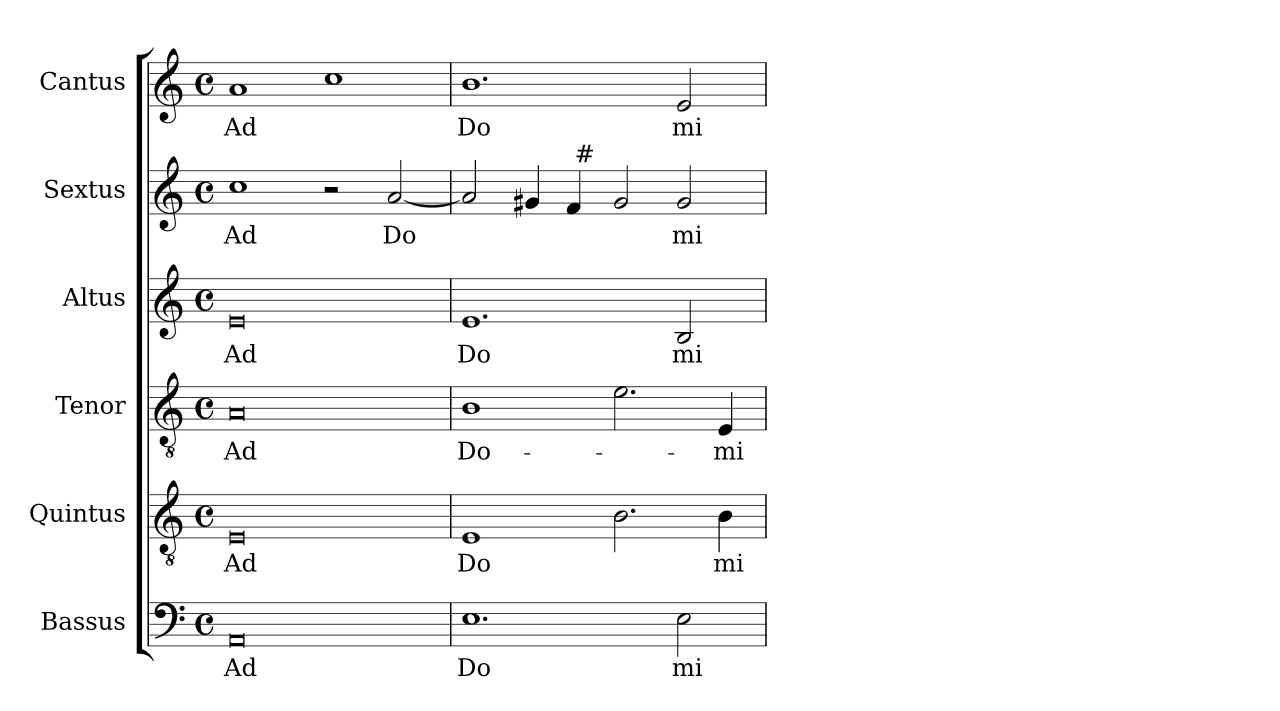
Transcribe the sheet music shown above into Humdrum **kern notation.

**kern	**text	**kern	**text	**kern	**text	**kern	**text	**kern	**text	**kern	**text
*part6	*part6	*part5	*part5	*part4	*part4	*part3	*part3	*part2	*part2	*part1	*part1
*staff6	*staff6	*staff5	*staff5	*staff4	*staff4	*staff3	*staff3	*staff2	*staff2	*staff1	*staff1
*I"Bassus	*	*I"Quintus	*	*I"Tenor	*	*I"Altus	*	*I"Sextus	*	*I"Cantus	*
!!LO:PB:g=z
*stria5	*	*stria5	*	*stria5	*	*stria5	*	*stria5	*	*stria5	*
*clefF4	*	*clefGv2	*	*clefGv2	*	*clefG2	*	*clefG2	*	*clefG2	*
*M4/4	*	*M4/4	*	*M4/4	*	*M4/4	*	*M4/4	*	*M4/4	*
*met(c)	*	*met(c)	*	*met(c)	*	*met(c)	*	*met(c)	*	*met(c)	*
=1	=1	=1	=1	=1	=1	=1	=1	=1	=1	=1	=1
!	!LO:LY:b:cj	!	!LO:LY:b:cj	!	!LO:LY:b:cj	!	!LO:LY:b:cj	!	!LO:LY:b:cj	!	!LO:LY:b:cj
0AA	Ad	0E	Ad	0A	Ad	0e	Ad	1cc	Ad	1a	Ad
.	.	.	.	.	.	.	.	2r	.	1cc	.
!	!	!	!	!	!	!	!	!	!LO:LY:b	!	!
.	.	.	.	.	.	.	.	[<2a/	Do	.	.
=2	=2	=2	=2	=2	=2	=2	=2	=2	=2	=2	=2
!	!LO:LY:b:cj	!	!LO:LY:b:cj	!	!LO:LY:b:cj	!	!LO:LY:b:cj	!	!	!	!LO:LY:b:cj
*	*	*	*	*	*	*	*	*^	*	*	*
1.E	Do	1E	Do	1B	Do-	1.e	Do	2a/]	2ryy	.	1.b	Do
.	.	.	.	.	.	.	.	4g#X/	4ryy	.	.	.
.	.	.	.	.	.	.	.	4f/	64ryy	.	.	.
!	!	!	!	!	!	!	!	!	!LO:TX:a:t=#	!	!	!
.	.	.	.	.	.	.	.	.	1ryy	.	.	.
.	.	2.B\	.	2.e\	.	.	.	2g#/	.	.	.	.
!	!LO:LY:b:cj	!	!	!	!	!	!LO:LY:b:cj	!	!	!LO:LY:b:cj	!	!LO:LY:b:cj
2E\	mi	.	.	.	.	2B/	mi	2g#/	.	mi	2e/	mi
!	!	!	!LO:LY:b:cj	!	!LO:LY:b:cj	!	!	!	!	!	!	!
.	.	4B\	mi	4E/	-mi-	.	.	.	.	.	.	.
.	.	.	.	.	.	.	.	.	8...ryy	.	.	.
*	*	*	*	*	*	*	*	*v	*v	*	*	*
=	=	=	=	=	=	=	=	=	=	=	=
*-	*-	*-	*-	*-	*-	*-	*-	*-	*-	*-	*-
